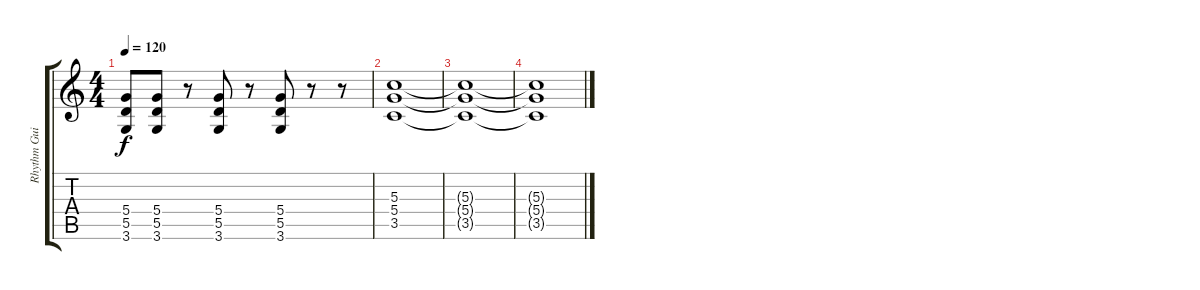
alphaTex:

\track ("Rhythm Guitar" "Rhythm Gui") {instrument distortionguitar}
\staff {score tabs}
\tuning (E4 B3 G3 D3 A2 E2) {hide}
\ts (4 4)
\tempo 120
\clef g2
\ks c
(5.4 5.5 3.6).8{dy f} (5.4 5.5 3.6).8 r.8 (5.4 5.5 3.6).8 r.8 (5.4 5.5 3.6).8 r.8 r.8 |
(5.3 5.4 3.5).1 |
(5.3{t} 5.4{t} 3.5{t}).1 |
(5.3{t} 5.4{t} 3.5{t}).1
